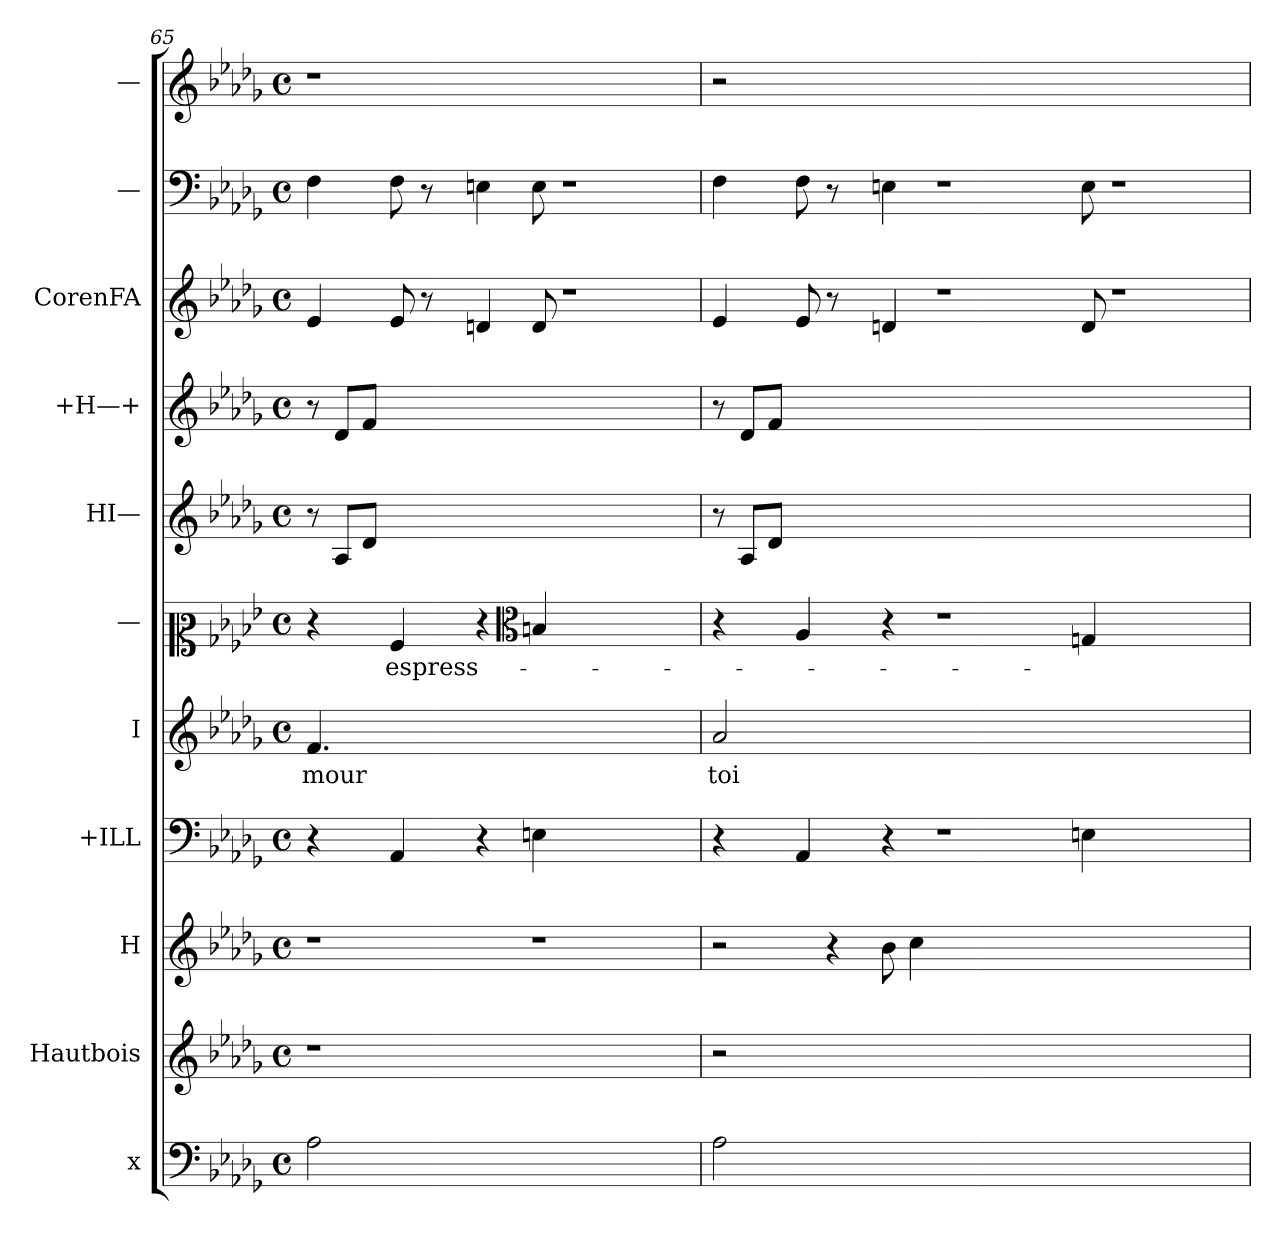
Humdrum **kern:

**kern	**kern	**kern	**kern	**kern	**text	**kern	**text	**kern	**kern	**kern	**kern	**kern
*part11	*part10	*part9	*part8	*part7	*part7	*part6	*part6	*part5	*part4	*part3	*part2	*part1
*staff11	*staff10	*staff9	*staff8	*staff7	*staff7	*staff6	*staff6	*staff5	*staff4	*staff3	*staff2	*staff1
*I"x	*I"Hautbois	*I"H	*I"+ILL	*I"I	*	*I"—	*	*I"HI—	*I"+H—+	*I"CorenFA	*I"—	*I"—
*clefF4	*clefG2	*clefG2	*clefF4	*clefG2	*	*clefC2	*	*clefG2	*clefG2	*clefG2	*clefF4	*clefG2
*k[b-e-a-d-g-]	*k[b-e-a-d-g-]	*k[b-e-a-d-g-]	*k[b-e-a-d-g-]	*k[b-e-a-d-g-]	*	*k[b-e-a-d-g-]	*	*k[b-e-a-d-g-]	*k[b-e-a-d-g-]	*k[b-e-a-d-g-]	*k[b-e-a-d-g-]	*k[b-e-a-d-g-]
*M4/4	*M4/4	*M4/4	*M4/4	*M4/4	*	*M4/4	*	*M4/4	*M4/4	*M4/4	*M4/4	*M4/4
*met(c)	*met(c)	*met(c)	*met(c)	*met(c)	*	*met(c)	*	*met(c)	*met(c)	*met(c)	*met(c)	*met(c)
=65	=65	=65	=65	=65	=65	=65	=65	=65	=65	=65	=65	=65
2A-i\	1r	1r	4r	4.fi/	mour	4r	.	8r	8r	4e-i/	4Fi\	1r
.	.	.	.	.	.	.	.	8A-i/L	8d-i/L	.	.	.
.	.	.	8ryy	.	.	8ryy	.	8d-i/J	8fi/J	8ryy	8ryy	.
.	.	.	4AA-i/	2ryy	.	4A-i/	espress-	2ryy	2ryy	8e-i/	8Fi\	.
2ryy	.	.	.	.	.	.	.	.	.	8r	8r	.
.	.	.	8ryy	.	.	8ryy	.	.	.	8ryy	8ryy	.
.	.	.	4r	.	.	4r	.	.	.	4dni/	4Eni\	.
.	.	.	.	8ryy	.	.	.	8ryy	8ryy	.	.	.
*	*	*	*	*	*	*clefC3	*	*	*	*	*	*
1ryy	1ryy	1r	4Ej\	1ryy	.	4Bj/	.	1ryy	1ryy	8dj/	8Ej\	1ryy
.	.	.	.	.	.	.	.	.	.	1r	1r	.
.	.	.	2..ryy	.	.	2..ryy	.	.	.	.	.	.
8ryy	8ryy	8ryy	.	8ryy	.	.	.	8ryy	8ryy	.	.	8ryy
!!LO:PB:g=z
=66	=66	=66	=66	=66	=66	=66	=66	=66	=66	=66	=66	=66
2A-i\	2r	2r	4r	2a-i/	toi	4r	.	8r	8r	4e-i/	4Fi\	2r
.	.	.	.	.	.	.	.	8A-i/L	8d-i/L	.	.	.
.	.	.	8ryy	.	.	8ryy	.	8d-i/J	8fi/J	8ryy	8ryy	.
.	.	.	4AA-i/	.	.	4A-i/	.	2ryy	2ryy	8e-i/	8Fi\	.
2ryy	2ryy	4r	.	2ryy	.	.	.	.	.	8r	8r	2ryy
.	.	.	8ryy	.	.	8ryy	.	.	.	8ryy	8ryy	.
.	.	8b-i\	4r	.	.	4r	.	.	.	4dni/	4Eni\	.
!	!	!LO:N:vis=4	!	!	!	!	!	!	!	!	!	!
.	.	4.ccj\	.	.	.	.	.	8ryy	8ryy	.	.	.
1ryy	1ryy	.	1r	1ryy	.	1r	.	1ryy	1ryy	1r	1r	1ryy
.	.	8ryy	.	.	.	.	.	.	.	.	.	.
.	.	1..ryy	.	.	.	.	.	.	.	.	.	.
1ryy	1ryy	.	4Ej\	1ryy	.	4Gj/	.	1ryy	1ryy	8dj/	8Ej\	1ryy
.	.	.	.	.	.	.	.	.	.	1r	1r	.
.	.	.	2..ryy	.	.	2..ryy	.	.	.	.	.	.
8ryy	8ryy	.	.	8ryy	.	.	.	8ryy	8ryy	.	.	8ryy
=	=	=	=	=	=	=	=	=	=	=	=	=
*-	*-	*-	*-	*-	*-	*-	*-	*-	*-	*-	*-	*-
